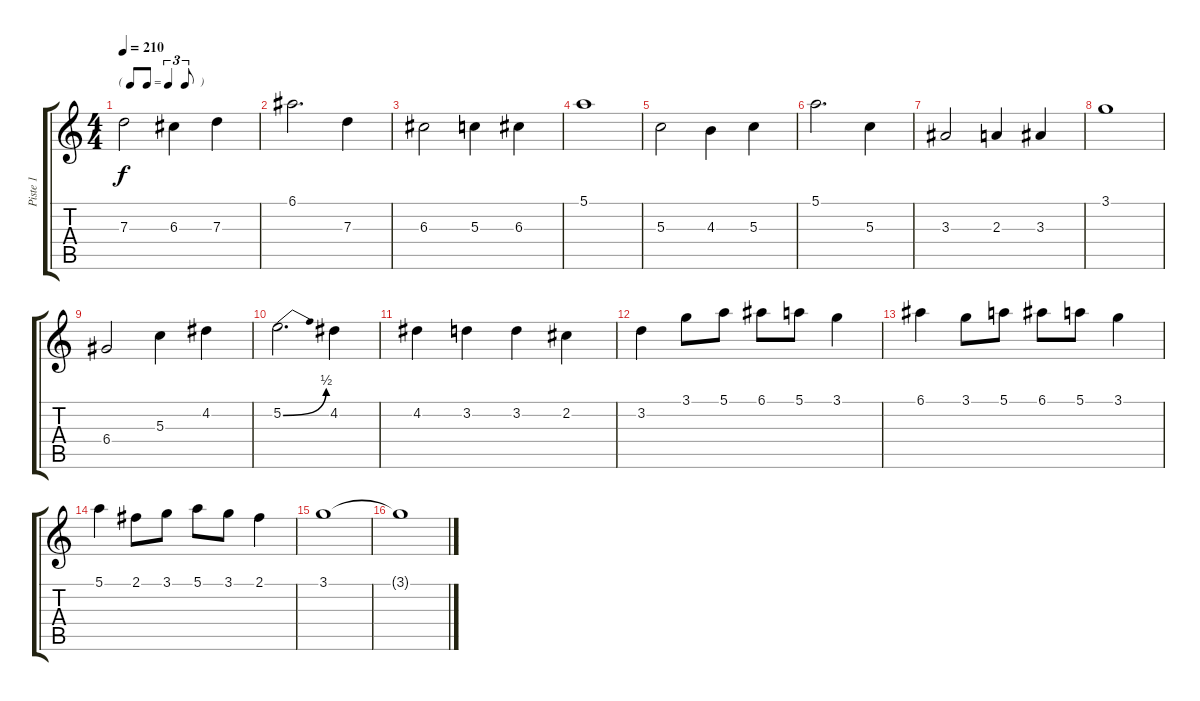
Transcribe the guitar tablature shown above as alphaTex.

\track ("Piste 1" "Piste 1") {instrument acousticguitarsteel}
\staff {score tabs}
\tuning (E4 B3 G3 D3 A2 E2) {hide}
\ts (4 4)
\tf triplet8th
\tempo 210
\clef g2
\ks c
7.3.2{dy f} 6.3.4 7.3.4 |
6.1.2{d} 7.3.4 |
6.3.2 5.3.4 6.3.4 |
5.1.1 |
5.3.2 4.3.4 5.3.4 |
5.1.2{d} 5.3.4 |
3.3.2 2.3.4 3.3.4 |
3.1.1 |
6.4.2 5.3.4 4.2.4 |
5.2{be (bend 0 0 60 2)}.2{d} 4.2.4 |
4.2.4 3.2.4 3.2.4 2.2.4 |
3.2.4 3.1.8 5.1.8 6.1.8 5.1.8 3.1.4 |
6.1.4 3.1.8 5.1.8 6.1.8 5.1.8 3.1.4 |
5.1.4 2.1.8 3.1.8 5.1.8 3.1.8 2.1.4 |
3.1.1 |
3.1{t}.1
